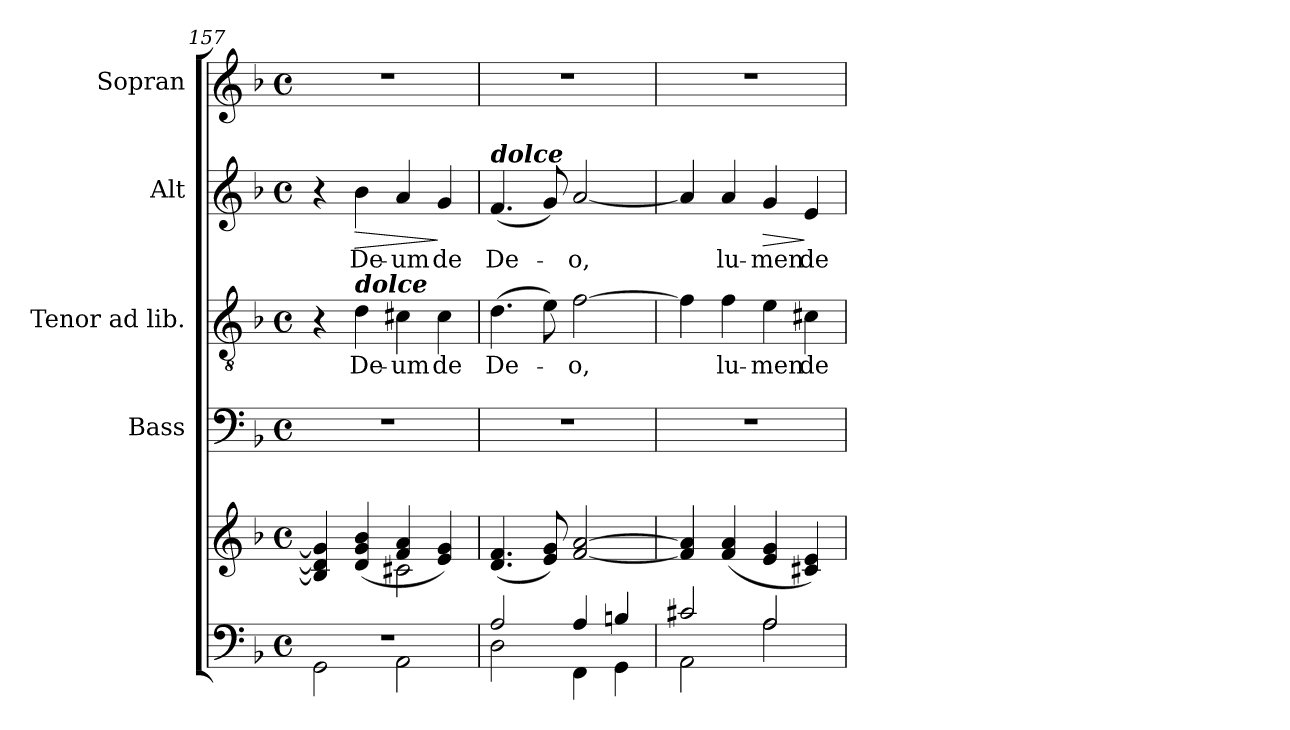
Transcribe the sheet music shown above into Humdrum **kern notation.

**kern	**kern	**kern	**kern	**text	**kern	**text	**dynam	**kern
*part5	*part5	*part4	*part3	*part3	*part2	*part2	*part2	*part1
*staff6	*staff5	*staff4	*staff3	*staff3	*staff2	*staff2	*staff2	*staff1
*	*	*I"Bass	*I"Tenor ad lib.	*	*I"Alt	*	*	*I"Sopran
*	*	*I'B.	*I'T.	*	*I'A.	*	*	*I'S.
*clefF4	*clefG2	*clefF4	*clefGv2	*	*clefG2	*	*	*clefG2
*k[b-]	*k[b-]	*k[b-]	*k[b-]	*	*k[b-]	*	*	*k[b-]
*F:	*F:	*F:	*F:	*	*F:	*	*	*F:
*M4/4	*M4/4	*M4/4	*M4/4	*	*M4/4	*	*	*M4/4
*met(c)	*met(c)	*met(c)	*met(c)	*	*met(c)	*	*	*met(c)
=157	=157	=157	=157	=157	=157	=157	=157	=157
*^	*^	*	*	*	*	*	*	*
1r	2GG\	4B-/] 4d/] 4g/]	2ryy	1r	4r	.	4r	.	.	1r
!	!	!	!	!	!LO:TX:a:Bi:t=dolce	!	!	!	!	!
!	!	!	!	!	!	!LO:LY:b	!	!LO:LY:b	!LO:HP:b	!
.	.	(4d/ 4g/ 4b-/	.	.	4d\	De-	4b-\	De-	>	.
!	!	!	!	!	!	!LO:LY:b	!	!LO:LY:b	!	!
.	2AA\	4f/ 4a/	2c#X\	.	4c#X\	-um	4a/	-um	.	.
!	!	!	!	!	!	!LO:LY:b	!	!LO:LY:b	!	!
.	.	4e/ 4g/)	.	.	4c#\	de	4g/	de	]	.
*	*	*v	*v	*	*	*	*	*	*	*
=158	=158	=158	=158	=158	=158	=158	=158	=158	=158
!	!	!	!	!	!	!LO:TX:a:Bi:t=dolce	!	!	!
!	!	!	!	!	!LO:LY:b	!	!LO:LY:b	!	!
2A/	2D\	(<4.d/ 4.f/	1r	(>4.d\	De-	(<4.f/	De-	.	1r
.	.	8e/ 8g/)	.	8e\)	.	8g/)	.	.	.
!	!	!	!	!	!LO:LY:b	!	!LO:LY:b	!	!
4A/	4FF\	[2f/ [2a/	.	[2f\	-o,	[2a/	-o,	.	.
4Bn/	4GG\	.	.	.	.	.	.	.	.
=159	=159	=159	=159	=159	=159	=159	=159	=159	=159
2c#X/	2AA\	4f/] 4a/]	1r	4f\]	.	4a/]	.	.	1r
!	!	!	!	!	!LO:LY:b	!	!LO:LY:b	!	!
.	.	(<4f/ 4a/	.	4f\	lu-	4a/	lu-	.	.
!	!	!	!	!	!LO:LY:b	!	!LO:LY:b	!LO:HP:b	!
2A/	2A\	4e/ 4g/	.	4e\	-men	4g/	-men	>	.
!	!	!	!	!	!LO:LY:b	!	!LO:LY:b	!	!
.	.	4c#X/ 4e/)	.	4c#X\	de	4e/	de	]	.
*v	*v	*	*	*	*	*	*	*	*
=	=	=	=	=	=	=	=	=
*-	*-	*-	*-	*-	*-	*-	*-	*-
